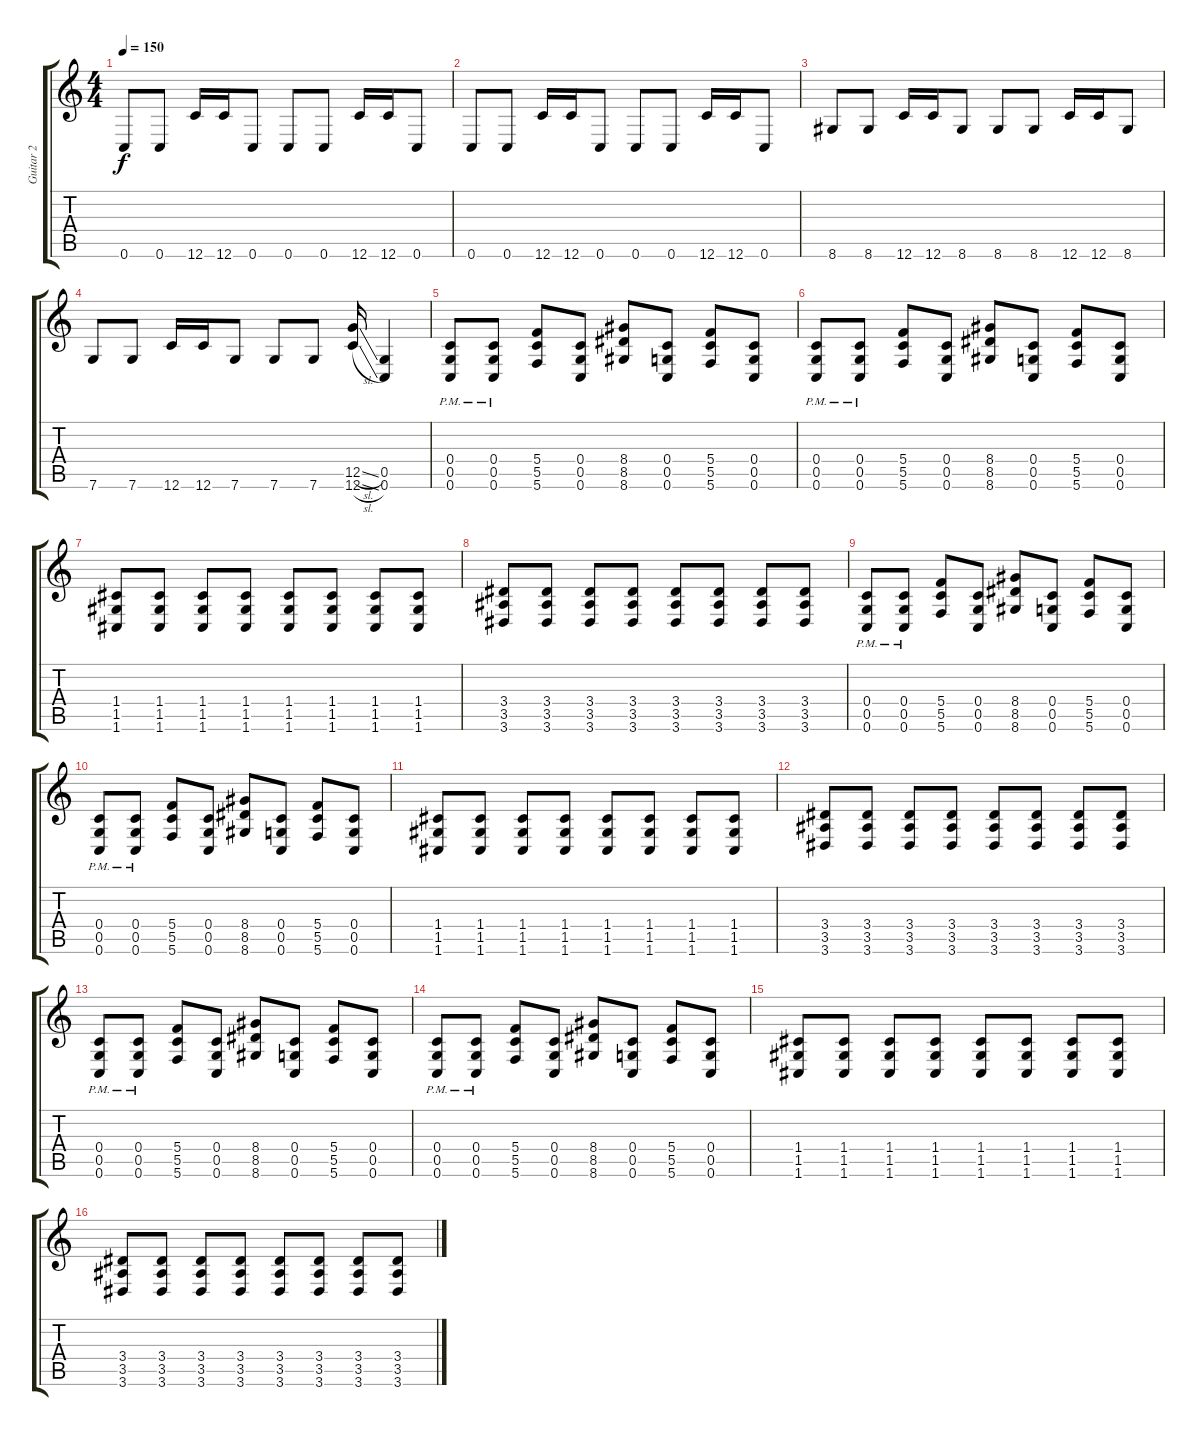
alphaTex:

\track ("Guitar 2" "Guitar 2") {instrument distortionguitar}
\staff {score tabs}
\tuning (D4 A3 F3 C3 G2 C2) {hide}
\ts (4 4)
\tempo 150
\clef g2
\ks c
0.6.8{dy f} 0.6.8 12.6.16 12.6.16 0.6.8 0.6.8 0.6.8 12.6.16 12.6.16 0.6.8 |
0.6.8 0.6.8 12.6.16 12.6.16 0.6.8 0.6.8 0.6.8 12.6.16 12.6.16 0.6.8 |
8.6.8 8.6.8 12.6.16 12.6.16 8.6.8 8.6.8 8.6.8 12.6.16 12.6.16 8.6.8 |
7.6.8 7.6.8 12.6.16 12.6.16 7.6.8 7.6.8 7.6.8 (12.5{sl} 12.6{sl}).16 (0.5 0.6).4 |
(0.4{pm} 0.5{pm} 0.6{pm}).8 (0.4{pm} 0.5{pm} 0.6{pm}).8 (5.4 5.5 5.6).8 (0.4 0.5 0.6).8 (8.4 8.5 8.6).8 (0.4 0.5 0.6).8 (5.4 5.5 5.6).8 (0.4 0.5 0.6).8 |
(0.4{pm} 0.5{pm} 0.6{pm}).8 (0.4{pm} 0.5{pm} 0.6{pm}).8 (5.4 5.5 5.6).8 (0.4 0.5 0.6).8 (8.4 8.5 8.6).8 (0.4 0.5 0.6).8 (5.4 5.5 5.6).8 (0.4 0.5 0.6).8 |
(1.4 1.5 1.6).8 (1.4 1.5 1.6).8 (1.4 1.5 1.6).8 (1.4 1.5 1.6).8 (1.4 1.5 1.6).8 (1.4 1.5 1.6).8 (1.4 1.5 1.6).8 (1.4 1.5 1.6).8 |
(3.4 3.5 3.6).8 (3.4 3.5 3.6).8 (3.4 3.5 3.6).8 (3.4 3.5 3.6).8 (3.4 3.5 3.6).8 (3.4 3.5 3.6).8 (3.4 3.5 3.6).8 (3.4 3.5 3.6).8 |
(0.4{pm} 0.5{pm} 0.6{pm}).8 (0.4{pm} 0.5{pm} 0.6{pm}).8 (5.4 5.5 5.6).8 (0.4 0.5 0.6).8 (8.4 8.5 8.6).8 (0.4 0.5 0.6).8 (5.4 5.5 5.6).8 (0.4 0.5 0.6).8 |
(0.4{pm} 0.5{pm} 0.6{pm}).8 (0.4{pm} 0.5{pm} 0.6{pm}).8 (5.4 5.5 5.6).8 (0.4 0.5 0.6).8 (8.4 8.5 8.6).8 (0.4 0.5 0.6).8 (5.4 5.5 5.6).8 (0.4 0.5 0.6).8 |
(1.4 1.5 1.6).8 (1.4 1.5 1.6).8 (1.4 1.5 1.6).8 (1.4 1.5 1.6).8 (1.4 1.5 1.6).8 (1.4 1.5 1.6).8 (1.4 1.5 1.6).8 (1.4 1.5 1.6).8 |
(3.4 3.5 3.6).8 (3.4 3.5 3.6).8 (3.4 3.5 3.6).8 (3.4 3.5 3.6).8 (3.4 3.5 3.6).8 (3.4 3.5 3.6).8 (3.4 3.5 3.6).8 (3.4 3.5 3.6).8 |
(0.4{pm} 0.5{pm} 0.6{pm}).8 (0.4{pm} 0.5{pm} 0.6{pm}).8 (5.4 5.5 5.6).8 (0.4 0.5 0.6).8 (8.4 8.5 8.6).8 (0.4 0.5 0.6).8 (5.4 5.5 5.6).8 (0.4 0.5 0.6).8 |
(0.4{pm} 0.5{pm} 0.6{pm}).8 (0.4{pm} 0.5{pm} 0.6{pm}).8 (5.4 5.5 5.6).8 (0.4 0.5 0.6).8 (8.4 8.5 8.6).8 (0.4 0.5 0.6).8 (5.4 5.5 5.6).8 (0.4 0.5 0.6).8 |
(1.4 1.5 1.6).8 (1.4 1.5 1.6).8 (1.4 1.5 1.6).8 (1.4 1.5 1.6).8 (1.4 1.5 1.6).8 (1.4 1.5 1.6).8 (1.4 1.5 1.6).8 (1.4 1.5 1.6).8 |
(3.4 3.5 3.6).8 (3.4 3.5 3.6).8 (3.4 3.5 3.6).8 (3.4 3.5 3.6).8 (3.4 3.5 3.6).8 (3.4 3.5 3.6).8 (3.4 3.5 3.6).8 (3.4 3.5 3.6).8
